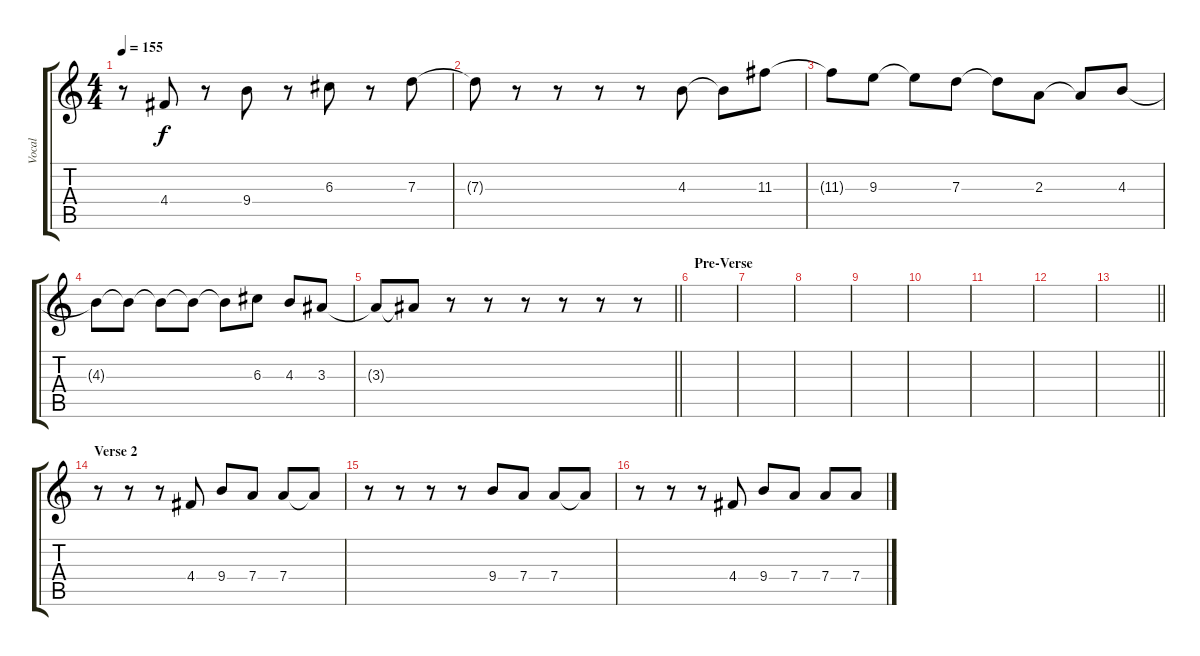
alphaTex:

\track ("Vocal" "Vocal") {instrument acousticguitarsteel}
\staff {score tabs}
\tuning (E4 B3 G3 D3 A2 E2) {hide}
\ts (4 4)
\tempo 155
\clef g2
\ks c
r.8{dy f} 4.4.8 r.8 9.4.8 r.8 6.3.8 r.8 7.3.8 |
7.3{t}.8 r.8 r.8 r.8 r.8 4.3.8 4.3{t}.8 11.3.8 |
11.3{t}.8 9.3.8 9.3{t}.8 7.3.8 7.3{t}.8 2.3.8 2.3{t}.8 4.3.8 |
4.3{t}.8 4.3{t}.8 4.3{t}.8 4.3{t}.8 4.3{t}.8 6.3.8 4.3.8 3.3.8 |
\barLineRight lightlight
3.3{t}.8 3.3{t}.8 r.8 r.8 r.8 r.8 r.8 r.8 |
\section ("" "Pre-Verse")
|
|
|
|
|
|
|
\barLineRight lightlight
|
\section ("" "Verse 2")
r.8 r.8 r.8 4.4.8 9.4.8 7.4.8 7.4.8 7.4{t}.8 |
r.8 r.8 r.8 r.8 9.4.8 7.4.8 7.4.8 7.4{t}.8 |
r.8 r.8 r.8 4.4.8 9.4.8 7.4.8 7.4.8 7.4.8
